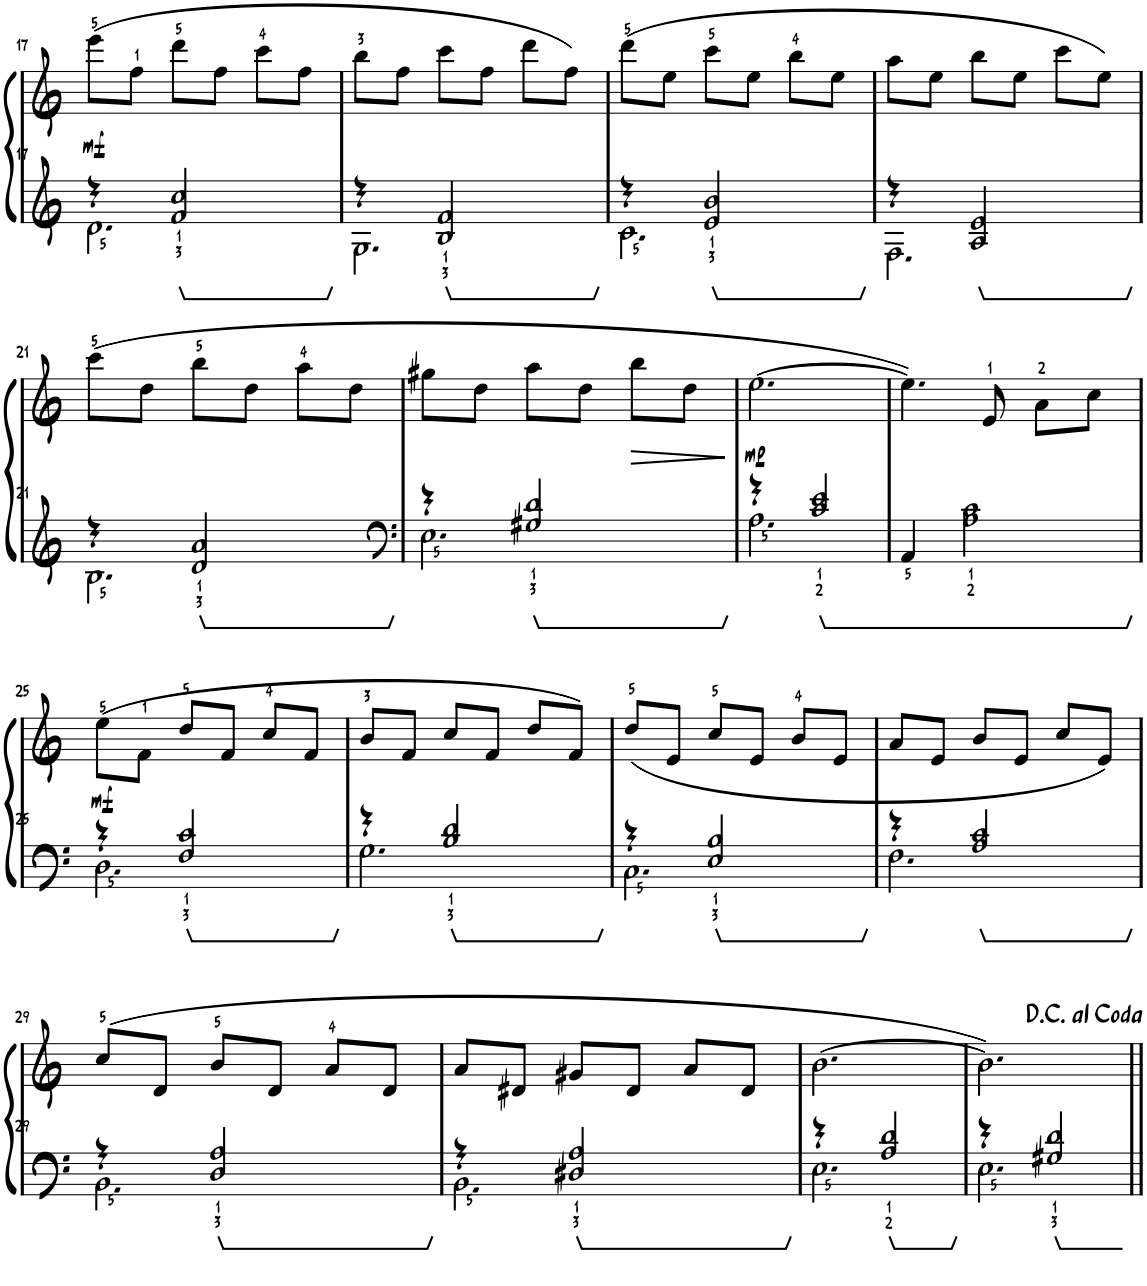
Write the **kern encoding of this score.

**kern	**kern	**dynam
*part1	*part1	*part1
*staff2	*staff1	*staff1/2
*I"Piano	*	*
*I'Pno.	*	*
!!LO:PB:g=z
*clefG2	*clefG2	*
*k[]	*k[]	*
*M3/4	*M3/4	*
=17	=17	=17
*^	*	*
!	!	!	!LO:DY:b
4r	2.d\	(8eee\L	mf
.	.	8ff\J	.
2f/<< 2cc/<<	.	8ddd\L	.
.	.	8ff\J	.
.	.	8ccc\L	.
.	.	8ff\J	.
=18	=18	=18	=18
4r	2.G\	8bb\L	.
.	.	8ff\J	.
2B/<< 2f/<<	.	8ccc\L	.
.	.	8ff\J	.
.	.	8ddd\L	.
.	.	8ff\J)	.
=19	=19	=19	=19
4r	2.c\	(8ddd\L	.
.	.	8ee\J	.
2e/<< 2b/<<	.	8ccc\L	.
.	.	8ee\J	.
.	.	8bb\L	.
.	.	8ee\J	.
=20	=20	=20	=20
4r	2.F\	8aa\L	.
.	.	8ee\J	.
2A/ 2e/	.	8bb\L	.
.	.	8ee\J	.
.	.	8ccc\L	.
.	.	8ee\J)	.
!!LO:LB:g=z
=21	=21	=21	=21
4r	2.B\	(8ccc\L	.
.	.	8dd\J	.
2d/<< 2a/<<	.	8bb\L	.
.	.	8dd\J	.
.	.	8aa\L	.
.	.	8dd\J	.
=22	=22	=22	=22
*clefF4	*	*	*
4r	2.E\	8gg#X\L	.
.	.	8dd\J	.
2G#X/<< 2d/<<	.	8aa\L	.
.	.	8dd\J	.
!	!	!	!LO:HP:b
.	.	8bb\L	>
.	.	8dd\J	.
*v	*v	*	*
.	.	]
=23	=23	=23
*^	*	*
!	!	!	!LO:DY:b
4r	2.A\	[2.ee\	mp
2c/<< 2e/<<	.	.	.
*v	*v	*	*
=24	=24	=24
4AA/	4.ee\])	.
2A\ 2c\	.	.
.	8e/	.
.	8a\L	.
.	8cc\J	.
!!LO:LB:g=z
=25	=25	=25
*^	*	*
!	!	!	!LO:DY:b
4r	2.D\	(8ee\L	mf
.	.	8f\J	.
2F/<< 2c/<<	.	8dd/L	.
.	.	8f/J	.
.	.	8cc/L	.
.	.	8f/J	.
=26	=26	=26	=26
4r	2.G\	8b/L	.
.	.	8f/J	.
2B/<< 2d/<<	.	8cc/L	.
.	.	8f/J	.
.	.	8dd/L	.
.	.	8f/J)	.
=27	=27	=27	=27
4r	2.C\	(8dd/L	.
.	.	8e/J	.
2E/<< 2B/<<	.	8cc/L	.
.	.	8e/J	.
.	.	8b/L	.
.	.	8e/J	.
=28	=28	=28	=28
4r	2.F\	8a/L	.
.	.	8e/J	.
2A/ 2c/	.	8b/L	.
.	.	8e/J	.
.	.	8cc/L	.
.	.	8e/J)	.
!!LO:LB:g=z
=29	=29	=29	=29
4r	2.BB\	(8cc/L	.
.	.	8d/J	.
2D/<< 2A/<<	.	8b/L	.
.	.	8d/J	.
.	.	8a/L	.
.	.	8d/J	.
=30	=30	=30	=30
4r	2.BB\	8a/L	.
.	.	8d#X/J	.
2D#X/<< 2A/<<	.	8g#X/L	.
.	.	8d#/J	.
.	.	8a/L	.
.	.	8d#/J	.
=31	=31	=31	=31
4r	2.E\	[2.b\	.
2A/<< 2d/<<	.	.	.
=32	=32	=32	=32
4r	2.E\	2.b\])	.
2G#X/<< 2d/<<	.	.	.
*v	*v	*	*
=||	=||	=||
*-	*-	*-
